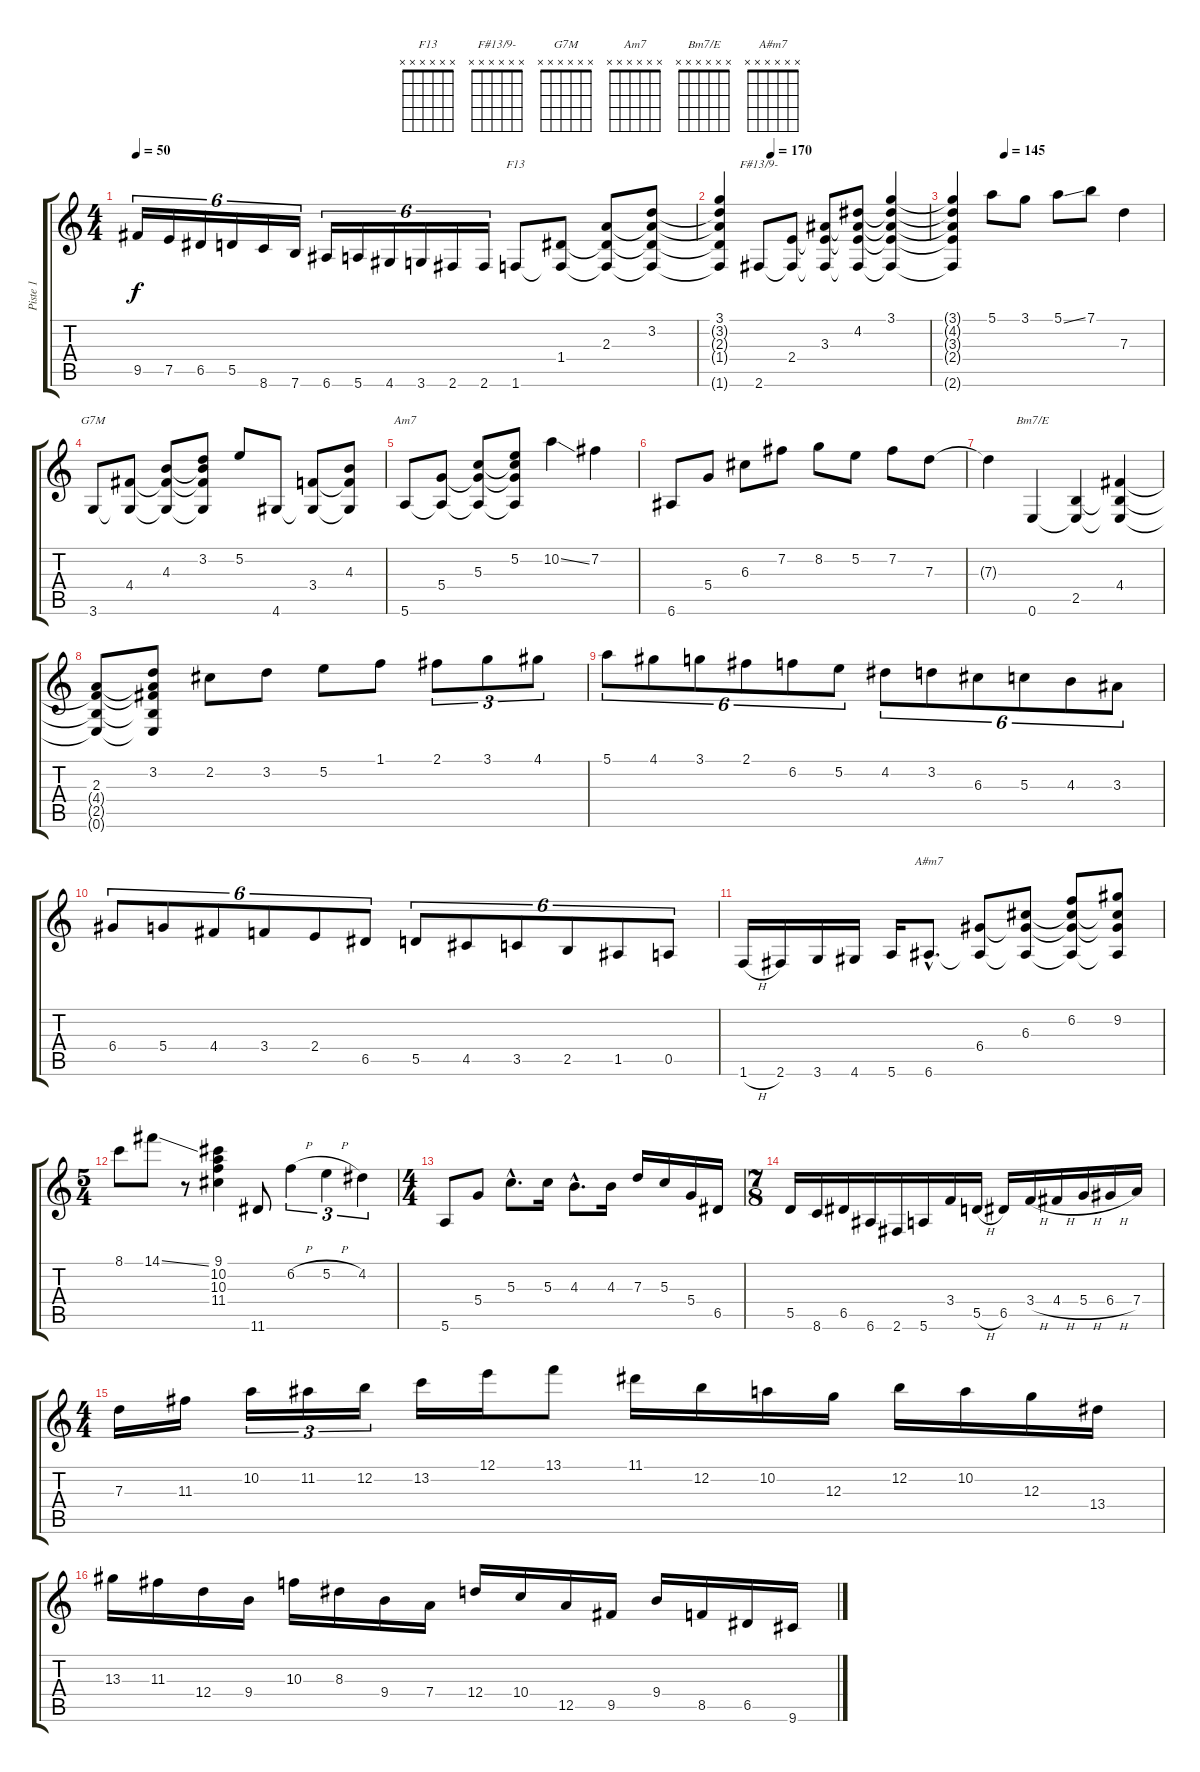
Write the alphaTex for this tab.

\track ("Piste 1" "Piste 1") {instrument electricguitarjazz}
\staff {score tabs}
\tuning (E4 B3 G3 D3 A2 E2) {hide}
\chord ("F13" x x x x x x) {firstfret 0}
\chord ("F#13/9-" x x x x x x) {firstfret 0}
\chord ("G7M" x x x x x x) {firstfret 0}
\chord ("Am7" x x x x x x) {firstfret 0}
\chord ("Bm7/E" x x x x x x) {firstfret 0}
\chord ("A#m7" x x x x x x) {firstfret 0}
\ts (4 4)
\tempo 50
\clef g2
\ks c
9.5.16{tu (6 4) dy f} 7.5.16{tu (6 4)} 6.5.16{tu (6 4)} 5.5.16{tu (6 4)} 8.6.16{tu (6 4)} 7.6.16{tu (6 4)} 6.6.16{tu (6 4)} 5.6.16{tu (6 4)} 4.6.16{tu (6 4)} 3.6.16{tu (6 4)} 2.6.16{tu (6 4)} 2.6.16{tu (6 4)} 1.6.8{ch "F13"} (1.4 1.6{t}).8 (2.3 1.4{t} 1.6{t}).8 (3.2 2.3{t} 1.4{t} 1.6{t}).8 |
\tempo (170 0.25)
(3.1 3.2{t} 2.3{t} 1.4{t} 1.6{t}).4 2.6.8{ch "F#13/9-"} (2.4 2.6{t}).8 (3.3 2.4{t} 2.6{t}).8 (4.2 3.3{t} 2.4{t} 2.6{t}).8 (3.1 4.2{t} 3.3{t} 2.4{t} 2.6{t}).4 |
\tempo (145 0.25)
(3.1{t} 4.2{t} 3.3{t} 2.4{t} 2.6{t}).4 5.1.8 3.1.8 5.1{ss}.8 7.1.8 7.3.4 |
3.6.8{ch "G7M"} (4.4 3.6{t}).8 (4.3 4.4{t} 3.6{t}).8 (3.2 4.3{t} 4.4{t} 3.6{t}).8 5.2.8 4.6.8 (3.4 4.6{t}).8 (4.3 3.4{t} 4.6{t}).8 |
5.6.8{ch "Am7"} (5.4 5.6{t}).8 (5.3 5.4{t} 5.6{t}).8 (5.2 5.3{t} 5.4{t} 5.6{t}).8 10.2{ss}.4 7.2.4 |
6.6.8 5.4.8 6.3.8 7.2.8 8.2.8 5.2.8 7.2.8 7.3.8 |
7.3{t}.4 0.6.4{ch "Bm7/E"} (2.5 0.6{t}).4 (4.4 2.5{t} 0.6{t}).4 |
(2.3 4.4{t} 2.5{t} 0.6{t}).8 (3.2 2.3{t} 4.4{t} 2.5{t} 0.6{t}).8 2.2.8 3.2.8 5.2.8 1.1.8 2.1.8{tu (3 2)} 3.1.8{tu (3 2)} 4.1.8{tu (3 2)} |
5.1.8{tu (6 4)} 4.1.8{tu (6 4)} 3.1.8{tu (6 4)} 2.1.8{tu (6 4)} 6.2.8{tu (6 4)} 5.2.8{tu (6 4)} 4.2.8{tu (6 4)} 3.2.8{tu (6 4)} 6.3.8{tu (6 4)} 5.3.8{tu (6 4)} 4.3.8{tu (6 4)} 3.3.8{tu (6 4)} |
6.4.8{tu (6 4)} 5.4.8{tu (6 4)} 4.4.8{tu (6 4)} 3.4.8{tu (6 4)} 2.4.8{tu (6 4)} 6.5.8{tu (6 4)} 5.5.8{tu (6 4)} 4.5.8{tu (6 4)} 3.5.8{tu (6 4)} 2.5.8{tu (6 4)} 1.5.8{tu (6 4)} 0.5.8{tu (6 4)} |
1.6{h}.16 2.6.16 3.6.16 4.6.16 5.6.16 6.6{hac}.8{d ch "A#m7"} (6.4 6.6{t}).8 (6.3 6.4{t} 6.6{t}).8 (6.2 6.3{t} 6.4{t} 6.6{t}).8 (9.2 6.3{t} 6.4{t} 6.6{t}).8 |
\ts (5 4)
8.1.8 14.1{ss}.8 r.8 (9.1 10.2 10.3 11.4).4 11.6.8 6.2{h}.4{tu (3 2)} 5.2{h}.4{tu (3 2)} 4.2.4{tu (3 2)} |
\ts (4 4)
5.6.8 5.4.8 5.3{hac}.8{d} 5.3.16 4.3{hac}.8{d} 4.3.16 7.3.16 5.3.16 5.4.16 6.5.16 |
\ts (7 8)
5.5.16 8.6.16 6.5.16 6.6.16 2.6.16 5.6.16 3.4.16 5.5{h}.16 6.5.16 3.4{h}.16 4.4{h}.16 5.4{h}.16 6.4{h}.16 7.4.16 |
\ts (4 4)
7.3.16 11.3.16 10.2.16{tu (3 2)} 11.2.16{tu (3 2)} 12.2.16{tu (3 2)} 13.2.16 12.1.16 13.1.8 11.1.16 12.2.16 10.2.16 12.3.16 12.2.16 10.2.16 12.3.16 13.4.16 |
13.3.16 11.3.16 12.4.16 9.4.16 10.3.16 8.3.16 9.4.16 7.4.16 12.4.16 10.4.16 12.5.16 9.5.16 9.4.16 8.5.16 6.5.16 9.6.16
